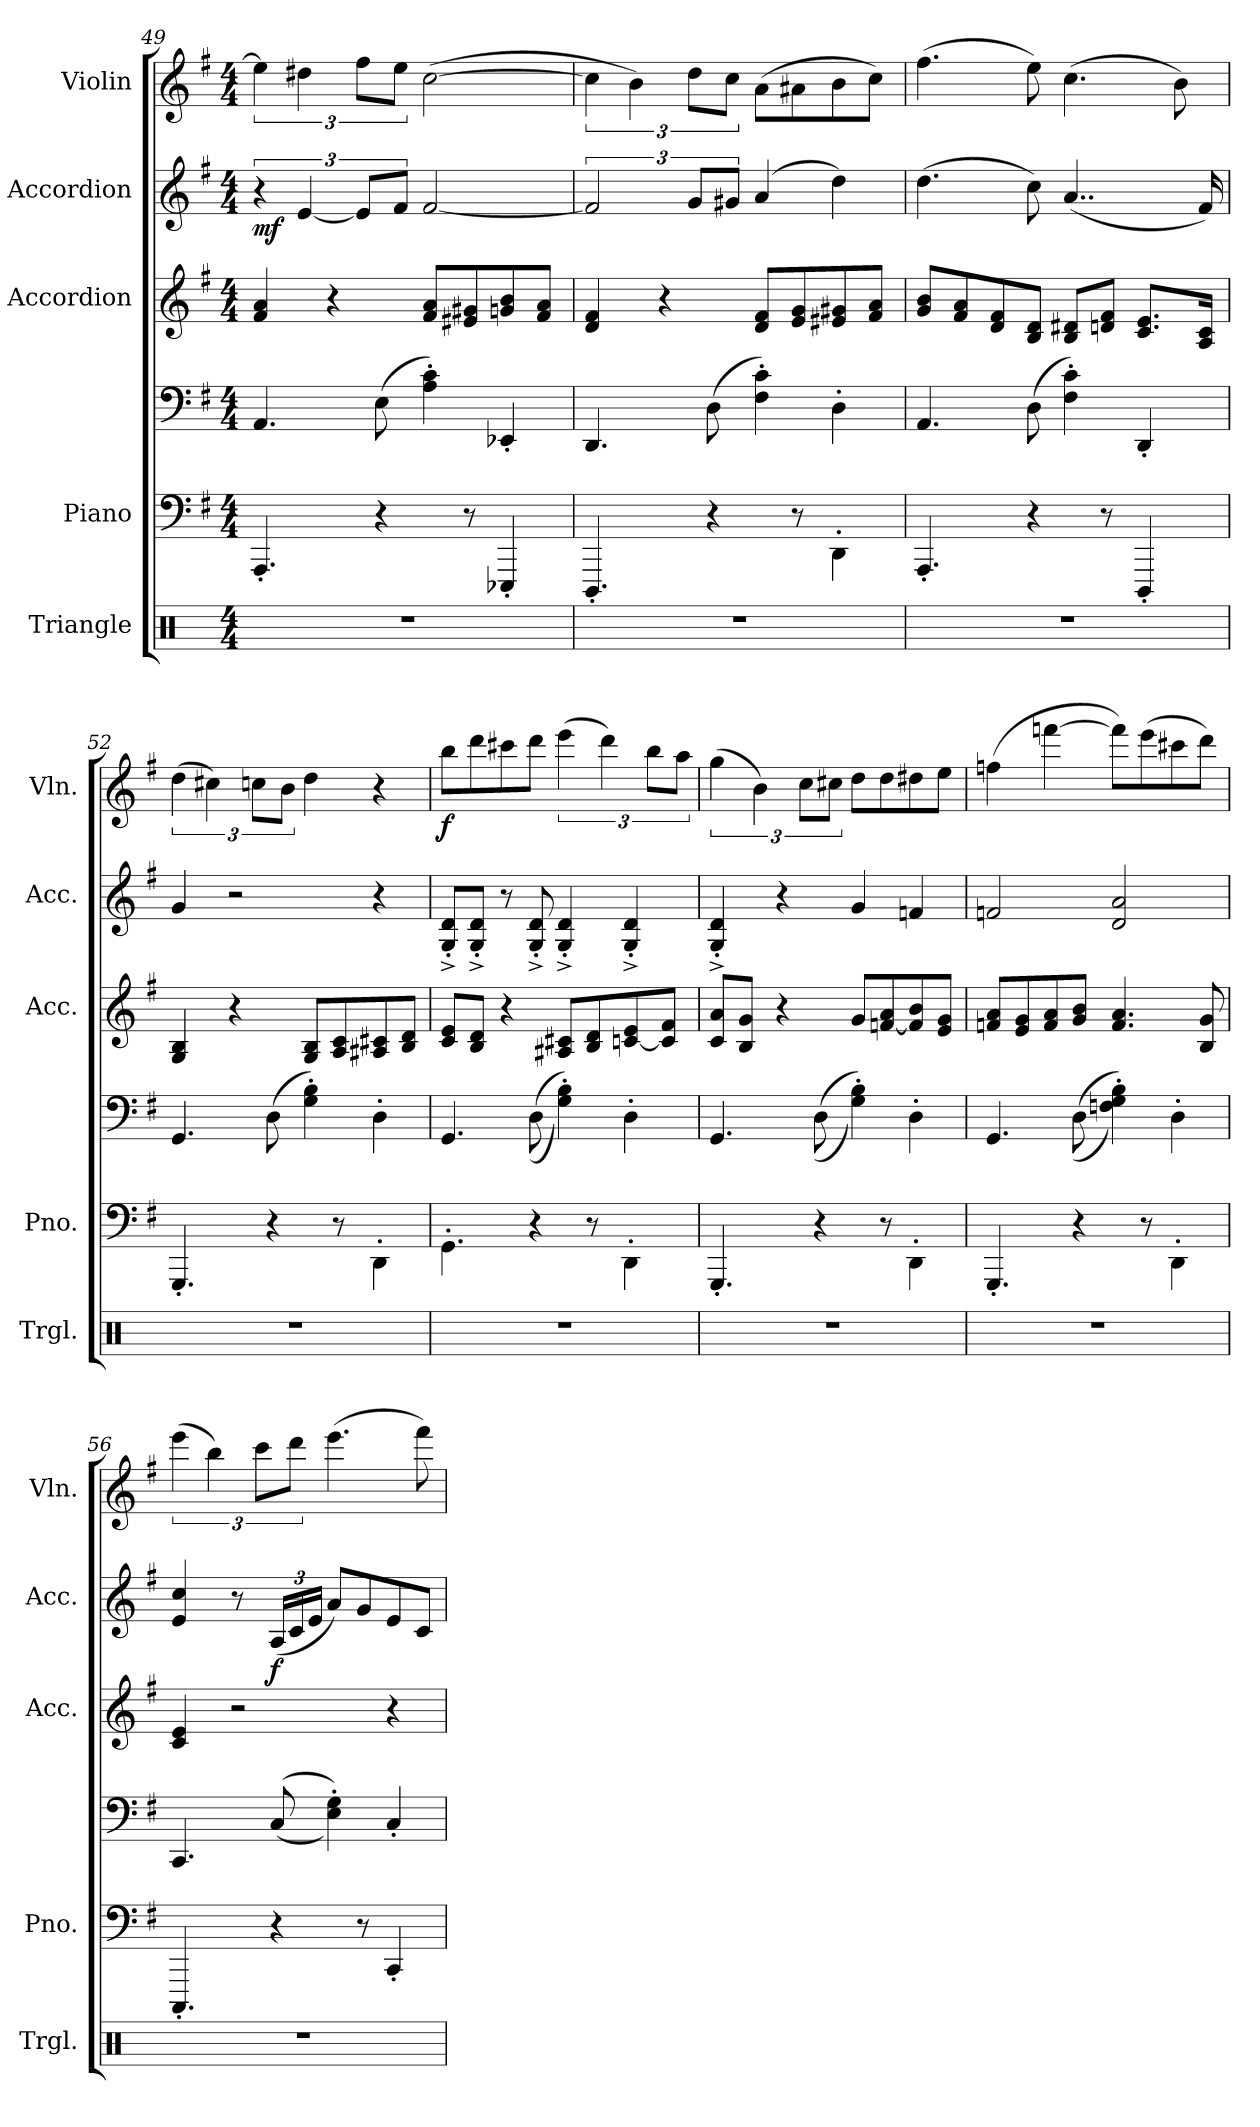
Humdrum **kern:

**kern	**kern	**kern	**kern	**kern	**dynam	**kern	**dynam
*part5	*part4	*part4	*part3	*part2	*part2	*part1	*part1
*staff6	*staff5	*staff4	*staff3	*staff2	*staff2	*staff1	*staff1
*I"Triangle	*I"Piano	*	*I"Accordion	*I"Accordion	*	*I"Violin	*
*I'Trgl.	*I'Pno.	*	*I'Acc.	*I'Acc.	*	*I'Vln.	*
!!LO:PB:g=z
*clefX	*clefF4	*clefF4	*clefG2	*clefG2	*	*clefG2	*
*k[]	*k[f#]	*k[f#]	*k[f#]	*k[f#]	*	*k[f#]	*
*M4/4	*M4/4	*M4/4	*M4/4	*M4/4	*	*M4/4	*
=49	=49	=49	=49	=49	=49	=49	=49
!	!	!	!	!	!LO:DY:b	!	!
1r	4.AAA'/	4.AA/	4f#/ 4a/	6r	mf	6ee\]	.
.	.	.	.	[6e/	.	6dd#X\	.
.	.	.	4r	.	.	.	.
.	.	.	.	12e/L]	.	12ff#\L	.
.	4r	(8E\	.	.	.	.	.
.	.	.	.	12f#/J	.	12ee\J	.
.	.	4A\' 4c\')	8f#/ 8a/L	[2f#/	.	([2cc\	.
.	8r	.	8e#X/ 8g#X/	.	.	.	.
.	4EEE-X'/	4EE-X'/	8gn/ 8b/	.	.	.	.
.	.	.	8f#/ 8a/J	.	.	.	.
=50	=50	=50	=50	=50	=50	=50	=50
1r	4.DDD'/	4.DD/	4d/ 4f#/	3f#/]	.	6cc\]	.
.	.	.	.	.	.	6b\)	.
.	.	.	4r	.	.	.	.
.	.	.	.	12g/L	.	12dd\L	.
.	4r	(8D\	.	.	.	.	.
.	.	.	.	12g#X/J	.	12cc\J	.
.	.	4F#\' 4c\')	8d/ 8f#/L	(4a/	.	(8a\L	.
.	8r	.	8e/ 8g/	.	.	8a#X\	.
.	4DD'\	4D'\	8e#X/ 8g#X/	4dd\)	.	8b\	.
.	.	.	8f#/ 8a/J	.	.	8cc\J)	.
=51	=51	=51	=51	=51	=51	=51	=51
1r	4.AAA'/	4.AA/	8g/ 8b/L	(4.dd\	.	(4.ff#\	.
.	.	.	8f#/ 8a/	.	.	.	.
.	.	.	8d/ 8f#/	.	.	.	.
.	4r	(8D\	8B/ 8d/J	8cc\)	.	8ee\)	.
.	.	4F#\' 4c\')	8B/ 8d#X/L	(4..a/	.	(4.cc\	.
.	8r	.	8dn/ 8f#/J	.	.	.	.
.	4DDD'/	4DD'/	8.c/ 8.e/L	.	.	.	.
.	.	.	.	.	.	8b\)	.
.	.	.	16A/ 16c/Jk	16f#/)	.	.	.
=52	=52	=52	=52	=52	=52	=52	=52
1r	4.GGG'/	4.GG/	4G/ 4B/	4g/	.	(6dd\	.
.	.	.	.	.	.	6cc#X\)	.
.	.	.	4r	2r	.	.	.
.	.	.	.	.	.	12ccn\L	.
.	4r	(8D\	.	.	.	.	.
.	.	.	.	.	.	12b\J	.
.	.	4G\' 4B\')	8G/ 8B/L	.	.	4dd\	.
.	8r	.	8A/ 8c/	.	.	.	.
.	4DD'\	4D'\	8A#X/ 8c#X/	4r	.	4r	.
.	.	.	8B/ 8d/J	.	.	.	.
!!LO:LB:g=z
=53	=53	=53	=53	=53	=53	=53	=53
!	!	!	!	!	!	!	!LO:DY:b
1r	4.GG'\	4.GG/	8c/ 8e/L	8G/'^ 8d/'^L	.	8bb\L	f
.	.	.	8B/ 8d/J	8G/'^ 8d/'^J	.	8ddd\	.
.	.	.	4r	8r	.	8ccc#X\	.
.	4r	((8D\	.	8G/'^ 8d/'^	.	8ddd\J	.
.	.	4G\' 4B\'))	8A#X/ 8c#X/L	4G/'^ 4d/'^	.	(6eee\	.
.	8r	.	8B/ 8d/	.	.	.	.
.	.	.	.	.	.	6ddd\)	.
.	4DD'\	4D'\	[8cn/ 8e/	4G/'^ 4d/'^	.	.	.
.	.	.	.	.	.	12bb\L	.
.	.	.	8c/] 8f#/J	.	.	.	.
.	.	.	.	.	.	12aa\J	.
=54	=54	=54	=54	=54	=54	=54	=54
1r	4.GGG'/	4.GG/	8c/ 8a/L	4G/'^ 4d/'^	.	(6gg\	.
.	.	.	8B/ 8g/J	.	.	.	.
.	.	.	.	.	.	6b\)	.
.	.	.	4r	4r	.	.	.
.	.	.	.	.	.	12cc\L	.
.	4r	((8D\	.	.	.	.	.
.	.	.	.	.	.	12cc#X\J	.
.	.	4G\' 4B\'))	8g/L	4g/	.	8dd\L	.
.	8r	.	[8fn/ 8a/	.	.	8dd\	.
.	4DD'\	4D'\	8f/] 8b/	4fn/	.	8dd#X\	.
.	.	.	8e/ 8g/J	.	.	8ee\J	.
=55	=55	=55	=55	=55	=55	=55	=55
1r	4.GGG'/	4.GG/	8fn/ 8a/L	2fn/	.	(4ffn\	.
.	.	.	8e/ 8g/	.	.	.	.
.	.	.	8f/ 8a/	.	.	[4fffn\	.
.	4r	((8D\	8g/ 8b/J	.	.	.	.
.	.	4Fn\' 4G\' 4B\'))	4.f/ 4.a/	2d/ 2a/	.	8fff\L])	.
.	8r	.	.	.	.	(8eee\	.
.	4DD'\	4D'\	.	.	.	8ccc#X\	.
.	.	.	8B/ 8g/	.	.	8ddd\J)	.
=56	=56	=56	=56	=56	=56	=56	=56
1r	4.CCC'/	4.CC/	4c/ 4e/	4e/ 4cc/	.	(6eee\	.
.	.	.	.	.	.	6bb\)	.
.	.	.	2r	8r	.	.	.
.	.	.	.	.	.	12ccc\L	.
*	*	*	*	*Xbrackettup	*	*	*
!	!	!	!	!	!LO:DY:b	!	!
.	4r	((8C/	.	(24A/LL	f	.	.
.	.	.	.	24c/	.	12ddd\J	.
.	.	.	.	24e/JJ	.	.	.
.	.	4E\' 4G\'))	.	8a/L)	.	(4.eee\	.
.	8r	.	.	8g/	.	.	.
.	4CC'/	4C'/	4r	8e/	.	.	.
.	.	.	.	8c/J	.	8fff#\)	.
=	=	=	=	=	=	=	=
*-	*-	*-	*-	*-	*-	*-	*-
